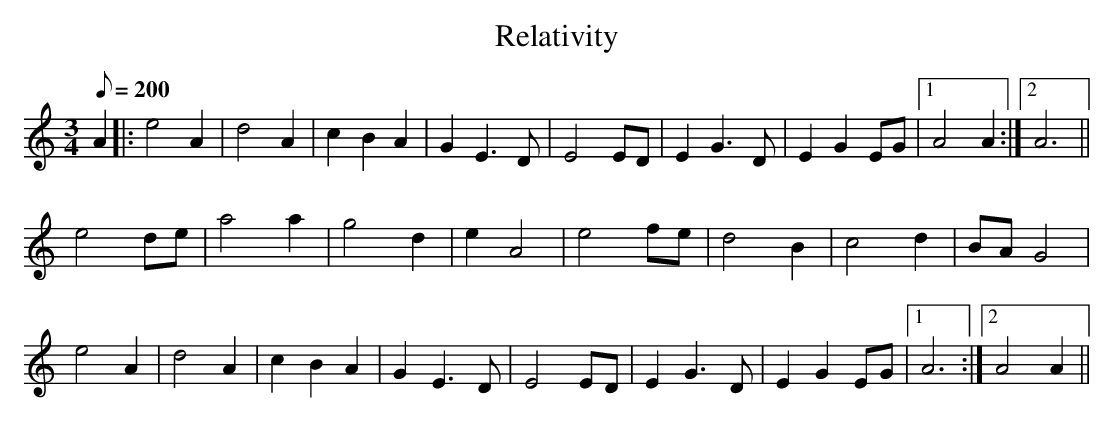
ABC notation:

X:1
T:Relativity
M:3/4
Q:200
L:1/8
K:Am
A2|: e4 A2 |d4 A2| c2 B2 A2|G2  E3 D|E4 ED|E2 G3 D|E2 G2 EG|1 A4 A2 :|2 A6 ||
e4 de| a4 a2| g4 d2|e2 A4| e4 fe|d4  B2| c4 d2| BA G4|
e4 A2 |d4 A2| c2 B2 A2|G2  E3 D|E4 ED|E2 G3 D|E2 G2 EG|1 A6 :|2 A4 A2 ||
